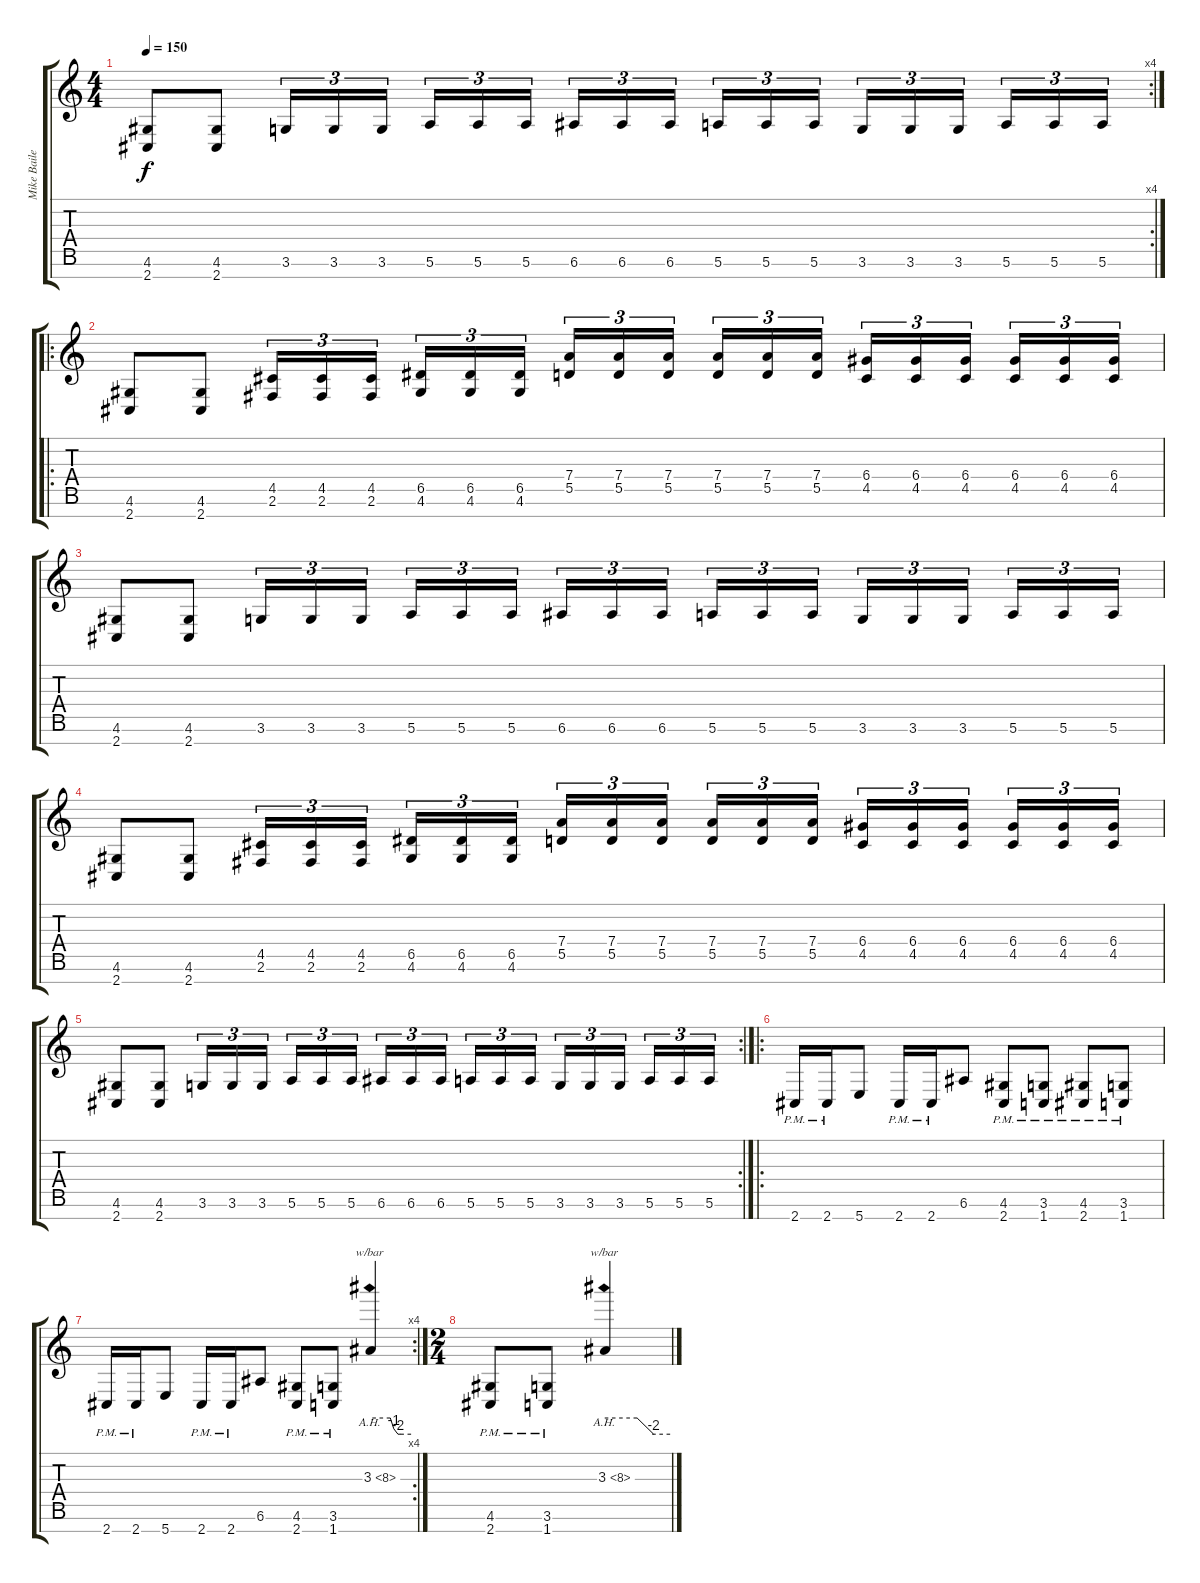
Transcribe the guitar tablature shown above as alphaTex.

\track ("Mike Bailey" "Mike Baile") {instrument distortionguitar}
\staff {score tabs}
\tuning (E4 B3 G3 D3 A2 E2 B1) {hide}
\rc 4
\ts (4 4)
\tempo 150
\clef g2
\ks c
(4.6 2.7).8{dy f} (4.6 2.7).8 3.6.16{tu (3 2)} 3.6.16{tu (3 2)} 3.6.16{tu (3 2)} 5.6.16{tu (3 2)} 5.6.16{tu (3 2)} 5.6.16{tu (3 2)} 6.6.16{tu (3 2)} 6.6.16{tu (3 2)} 6.6.16{tu (3 2)} 5.6.16{tu (3 2)} 5.6.16{tu (3 2)} 5.6.16{tu (3 2)} 3.6.16{tu (3 2)} 3.6.16{tu (3 2)} 3.6.16{tu (3 2)} 5.6.16{tu (3 2)} 5.6.16{tu (3 2)} 5.6.16{tu (3 2)} |
\ro
(4.6 2.7).8 (4.6 2.7).8 (4.5 2.6).16{tu (3 2)} (4.5 2.6).16{tu (3 2)} (4.5 2.6).16{tu (3 2)} (6.5 4.6).16{tu (3 2)} (6.5 4.6).16{tu (3 2)} (6.5 4.6).16{tu (3 2)} (7.4 5.5).16{tu (3 2)} (7.4 5.5).16{tu (3 2)} (7.4 5.5).16{tu (3 2)} (7.4 5.5).16{tu (3 2)} (7.4 5.5).16{tu (3 2)} (7.4 5.5).16{tu (3 2)} (6.4 4.5).16{tu (3 2)} (6.4 4.5).16{tu (3 2)} (6.4 4.5).16{tu (3 2)} (6.4 4.5).16{tu (3 2)} (6.4 4.5).16{tu (3 2)} (6.4 4.5).16{tu (3 2)} |
(4.6 2.7).8 (4.6 2.7).8 3.6.16{tu (3 2)} 3.6.16{tu (3 2)} 3.6.16{tu (3 2)} 5.6.16{tu (3 2)} 5.6.16{tu (3 2)} 5.6.16{tu (3 2)} 6.6.16{tu (3 2)} 6.6.16{tu (3 2)} 6.6.16{tu (3 2)} 5.6.16{tu (3 2)} 5.6.16{tu (3 2)} 5.6.16{tu (3 2)} 3.6.16{tu (3 2)} 3.6.16{tu (3 2)} 3.6.16{tu (3 2)} 5.6.16{tu (3 2)} 5.6.16{tu (3 2)} 5.6.16{tu (3 2)} |
(4.6 2.7).8 (4.6 2.7).8 (4.5 2.6).16{tu (3 2)} (4.5 2.6).16{tu (3 2)} (4.5 2.6).16{tu (3 2)} (6.5 4.6).16{tu (3 2)} (6.5 4.6).16{tu (3 2)} (6.5 4.6).16{tu (3 2)} (7.4 5.5).16{tu (3 2)} (7.4 5.5).16{tu (3 2)} (7.4 5.5).16{tu (3 2)} (7.4 5.5).16{tu (3 2)} (7.4 5.5).16{tu (3 2)} (7.4 5.5).16{tu (3 2)} (6.4 4.5).16{tu (3 2)} (6.4 4.5).16{tu (3 2)} (6.4 4.5).16{tu (3 2)} (6.4 4.5).16{tu (3 2)} (6.4 4.5).16{tu (3 2)} (6.4 4.5).16{tu (3 2)} |
\rc 2
(4.6 2.7).8 (4.6 2.7).8 3.6.16{tu (3 2)} 3.6.16{tu (3 2)} 3.6.16{tu (3 2)} 5.6.16{tu (3 2)} 5.6.16{tu (3 2)} 5.6.16{tu (3 2)} 6.6.16{tu (3 2)} 6.6.16{tu (3 2)} 6.6.16{tu (3 2)} 5.6.16{tu (3 2)} 5.6.16{tu (3 2)} 5.6.16{tu (3 2)} 3.6.16{tu (3 2)} 3.6.16{tu (3 2)} 3.6.16{tu (3 2)} 5.6.16{tu (3 2)} 5.6.16{tu (3 2)} 5.6.16{tu (3 2)} |
\ro
2.7{pm}.16 2.7{pm}.16 5.7.8 2.7{pm}.16 2.7{pm}.16 6.6.8 (4.6{pm} 2.7{pm}).8 (3.6{pm} 1.7{pm}).8 (4.6{pm} 2.7{pm}).8 (3.6{pm} 1.7{pm}).8 |
\rc 4
2.7{pm}.16 2.7{pm}.16 5.7.8 2.7{pm}.16 2.7{pm}.16 6.6.8 (4.6{pm} 2.7{pm}).8 (3.6{pm} 1.7{pm}).8 3.3{ah 5}.4{tbe (custom default 0 0 30 0 35 -4 41 -8 45 -8 60 -8)} |
\ts (2 4)
(4.6{pm} 2.7{pm}).8 (3.6{pm} 1.7{pm}).8 3.3{ah 5}.4{tbe (custom default 0 0 30 0 45 -8 60 -8)}
